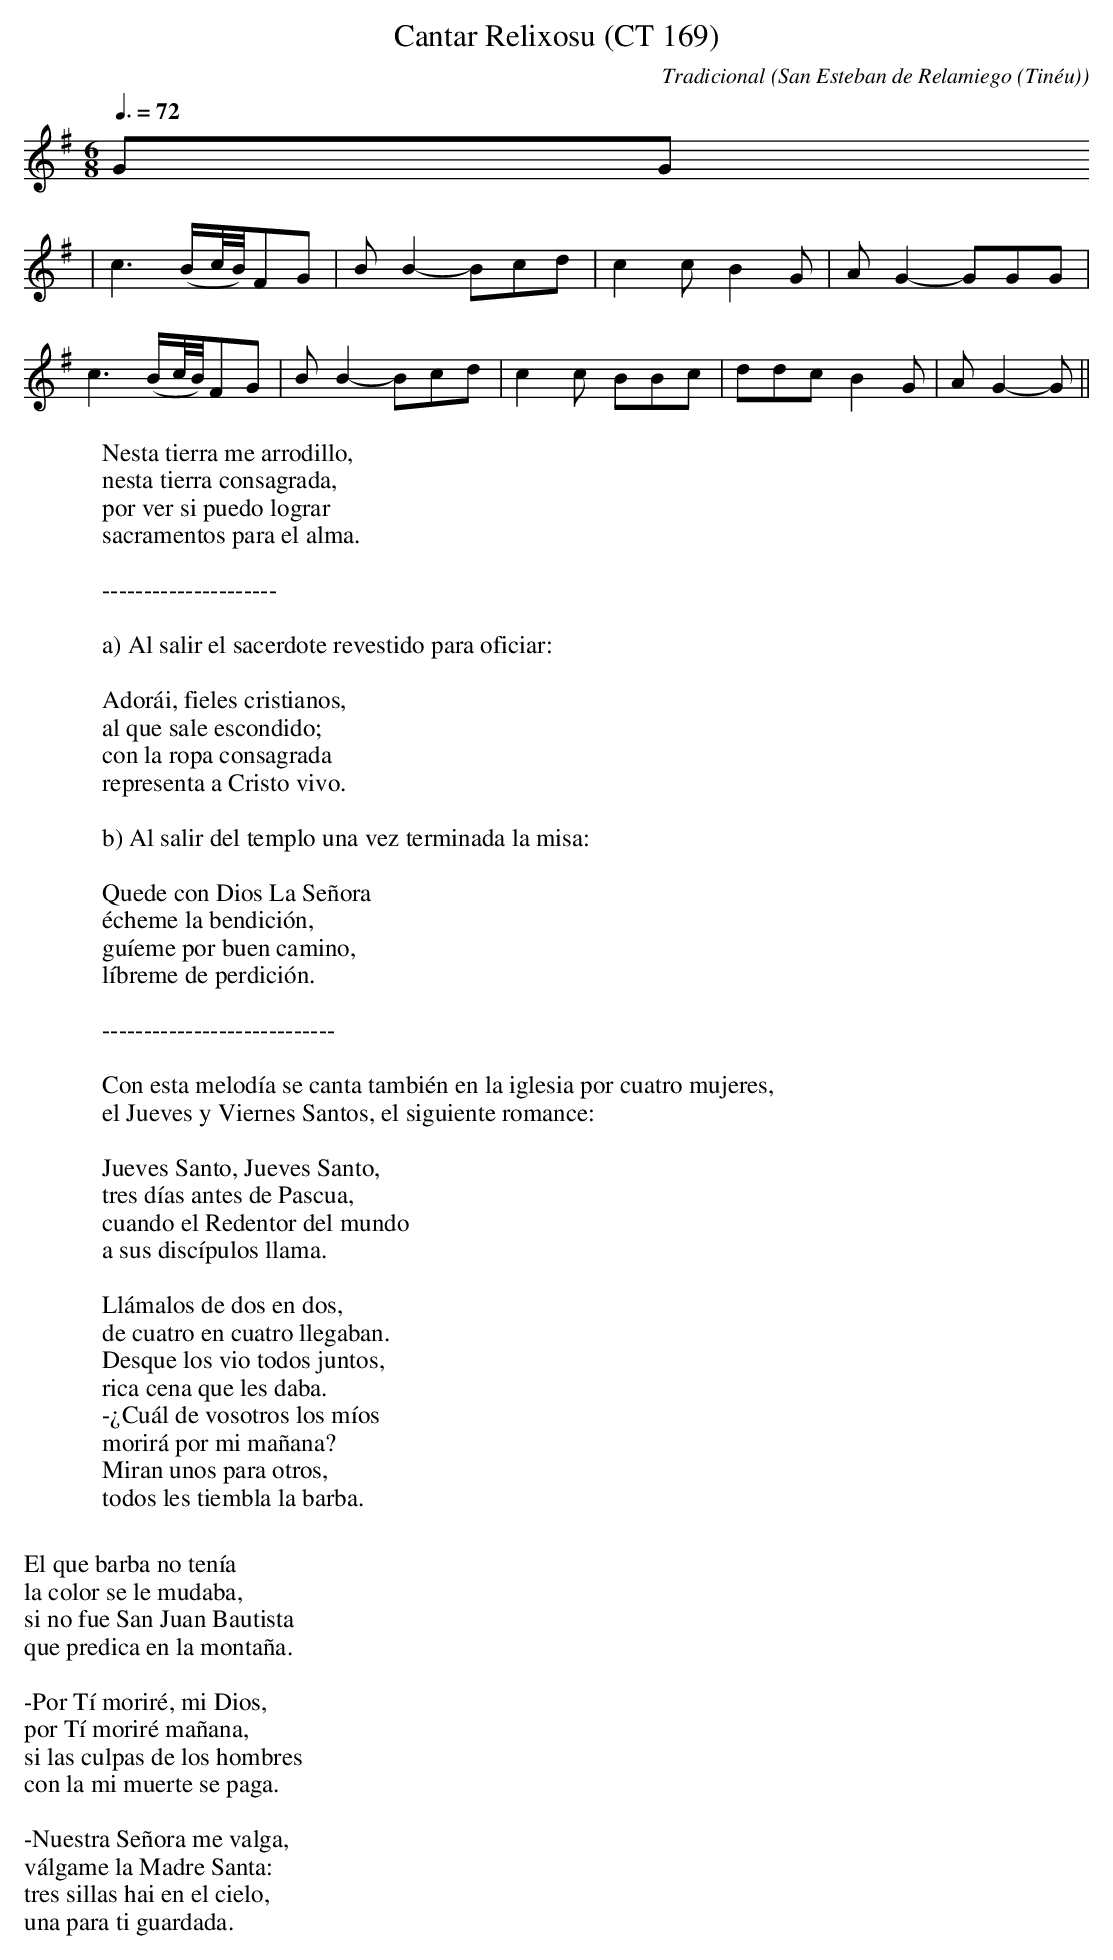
X:1
T:Cantar Relixosu (CT 169)
C:Tradicional
O:San Esteban de Relamiego (Tinéu)
M:6/8
L:1/8
Q:3/8=72
K:G
GG
|c3 (B/c/4B/4)FG|B B2-Bcd|c2 c B2 G|A G2-GGG|
c3 (B/c/4B/4)FG|B B2-Bcd|c2 c BBc|ddc B2 G|A G2-G||
W:Nesta tierra me arrodillo,
W:nesta tierra consagrada,
W:por ver si puedo lograr
W:sacramentos para el alma.
W:
W:---------------------
W:
W:a) Al salir el sacerdote revestido para oficiar:
W:
W:Adorái, fieles cristianos,
W:al que sale escondido;
W:con la ropa consagrada
W:representa a Cristo vivo.
W:
W:b) Al salir del templo una vez terminada la misa:
W:
W:Quede con Dios La Señora
W:écheme la bendición,
W:guíeme por buen camino,
W:líbreme de perdición.
W:
W:----------------------------
W:
W:Con esta melodía se canta también en la iglesia por cuatro mujeres,
W:el Jueves y Viernes Santos, el siguiente romance:
W:
W:Jueves Santo, Jueves Santo,
W:tres días antes de Pascua,
W:cuando el Redentor del mundo
W:a sus discípulos llama.
W:
W:Llámalos de dos en dos,
W:de cuatro en cuatro llegaban.
W:Desque los vio todos juntos,
W:rica cena que les daba.
W:-¿Cuál de vosotros los míos
W:morirá por mi mañana?
W:Miran unos para otros,
W:todos les tiembla la barba.
W:
W:El que barba no tenía
W:la color se le mudaba,
W:si no fue San Juan Bautista
W:que predica en la montaña.
W:
W:-Por Tí moriré, mi Dios,
W:por Tí moriré mañana,
W:si las culpas de los hombres
W:con la mi muerte se paga.
W:
W:-Nuestra Señora me valga,
W:válgame la Madre Santa:
W:tres sillas hai en el cielo,
W:una para ti guardada.
W:
